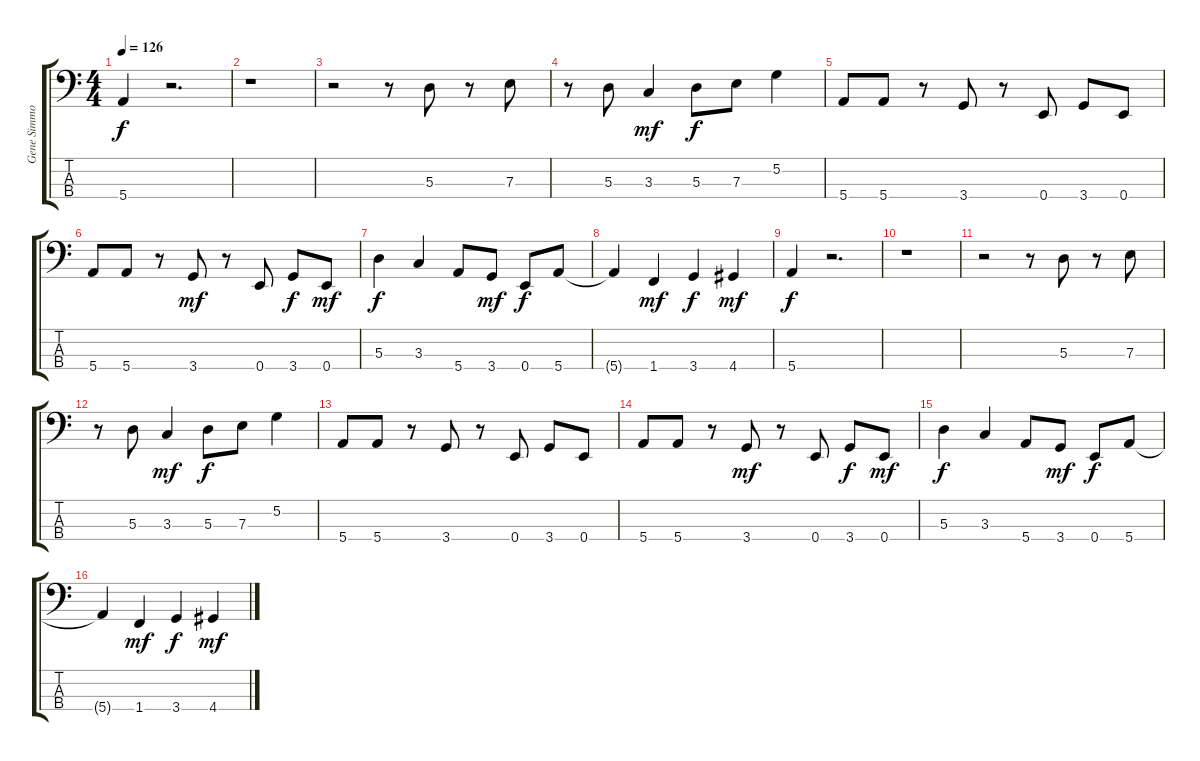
\track ("Gene Simmons" "Gene Simmo") {instrument electricbasspick}
\staff {score tabs}
\tuning (G2 D2 A1 E1) {hide}
\ts (4 4)
\tempo 126
\clef f4
\ks c
5.4.4{dy f} r.2{d} |
r.1 |
r.2 r.8 5.3.8 r.8 7.3.8 |
r.8 5.3.8 3.3.4{dy mf} 5.3.8{dy f} 7.3.8 5.2.4 |
5.4.8 5.4.8 r.8 3.4.8 r.8 0.4.8 3.4.8 0.4.8 |
5.4.8 5.4.8 r.8 3.4.8{dy mf} r.8 0.4.8 3.4.8{dy f} 0.4.8{dy mf} |
5.3.4{dy f} 3.3.4 5.4.8 3.4.8{dy mf} 0.4.8{dy f} 5.4.8 |
5.4{t}.4 1.4.4{dy mf} 3.4.4{dy f} 4.4.4{dy mf} |
5.4.4{dy f} r.2{d} |
r.1 |
r.2 r.8 5.3.8 r.8 7.3.8 |
r.8{volume 0} 5.3.8 3.3.4{dy mf} 5.3.8{dy f} 7.3.8 5.2.4 |
5.4.8 5.4.8 r.8 3.4.8 r.8 0.4.8 3.4.8 0.4.8 |
5.4.8 5.4.8 r.8 3.4.8{dy mf} r.8 0.4.8 3.4.8{dy f} 0.4.8{dy mf} |
5.3.4{dy f} 3.3.4 5.4.8 3.4.8{dy mf} 0.4.8{dy f} 5.4.8 |
5.4{t}.4 1.4.4{dy mf} 3.4.4{dy f} 4.4.4{dy mf}
